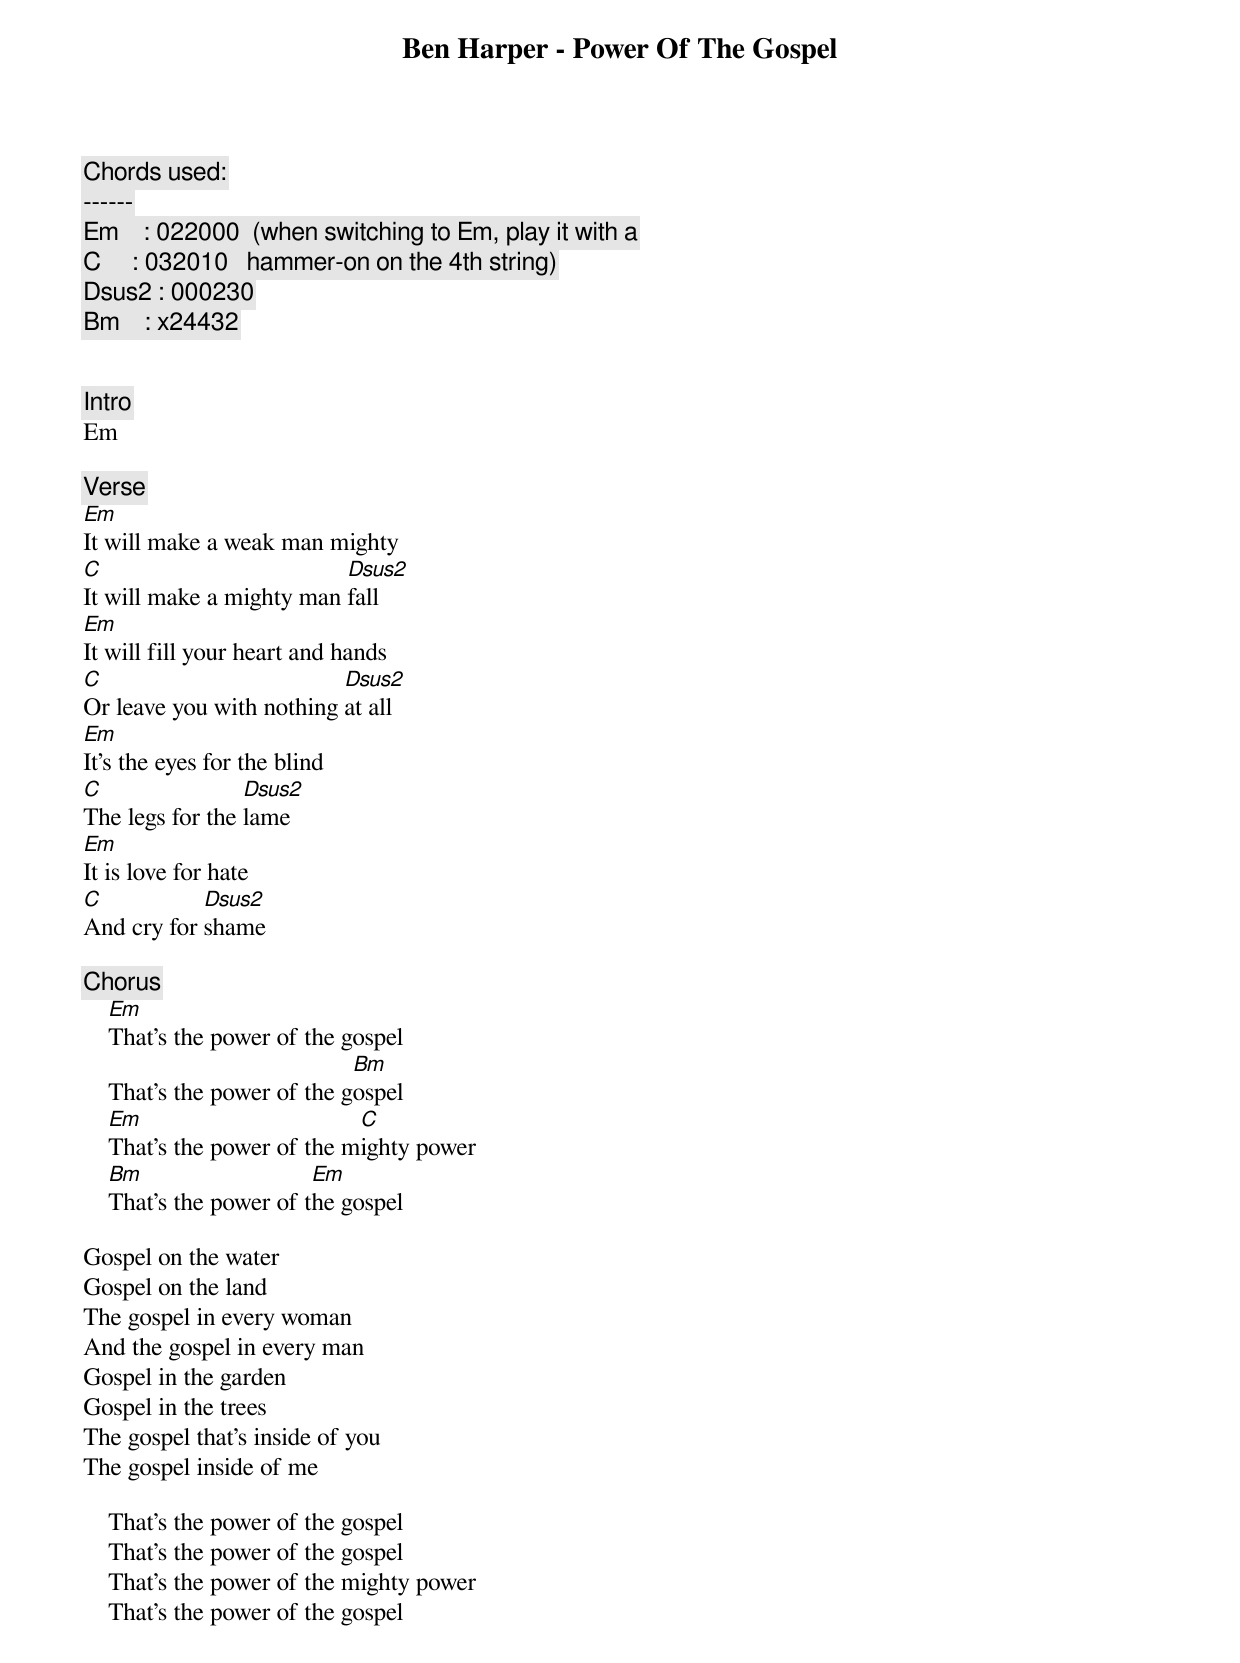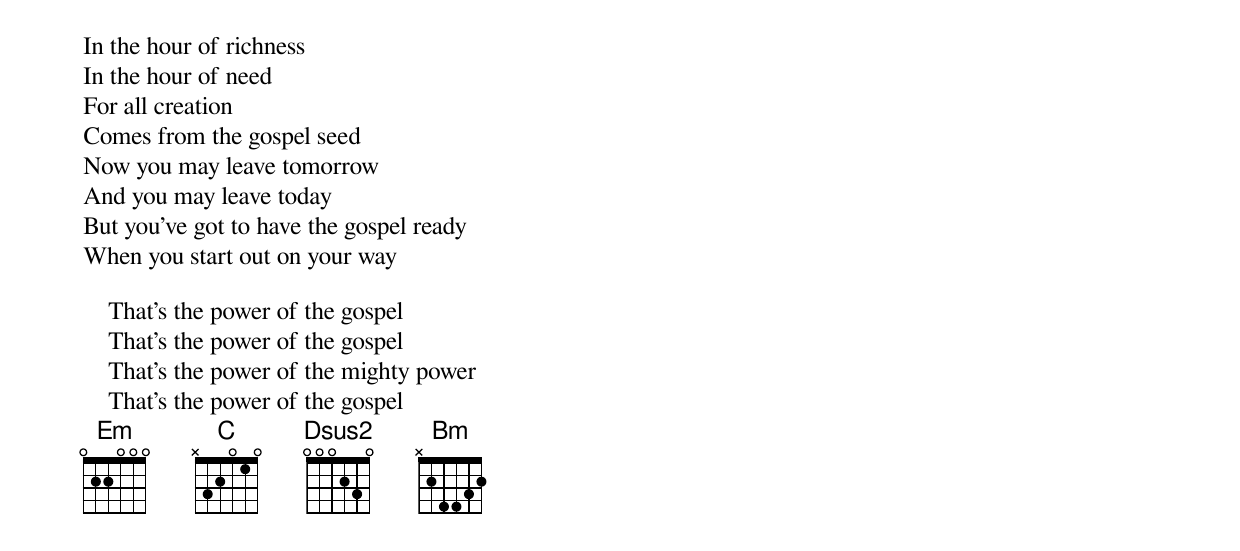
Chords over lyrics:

Ben Harper - Power Of The Gospel

Chords used:
      ------
Em    : 022000  (when switching to Em, play it with a
C     : 032010   hammer-on on the 4th string)
Dsus2 : 000230
Bm    : x24432


[Intro]
Em

[Verse]
Em
It will make a weak man mighty
C                         Dsus2
It will make a mighty man fall
Em
It will fill your heart and hands
C                         Dsus2
Or leave you with nothing at all
Em
It's the eyes for the blind
C                Dsus2
The legs for the lame
Em
It is love for hate
C           Dsus2
And cry for shame

[Chorus]
    Em
    That's the power of the gospel
                             Bm
    That's the power of the gospel
    Em                       C
    That's the power of the mighty power
    Bm                   Em
    That's the power of the gospel

Gospel on the water
Gospel on the land
The gospel in every woman
And the gospel in every man
Gospel in the garden
Gospel in the trees
The gospel that's inside of you
The gospel inside of me

    That's the power of the gospel
    That's the power of the gospel
    That's the power of the mighty power
    That's the power of the gospel

In the hour of richness
In the hour of need
For all creation
Comes from the gospel seed
Now you may leave tomorrow
And you may leave today
But you've got to have the gospel ready
When you start out on your way

    That's the power of the gospel
    That's the power of the gospel
    That's the power of the mighty power
    That's the power of the gospel
